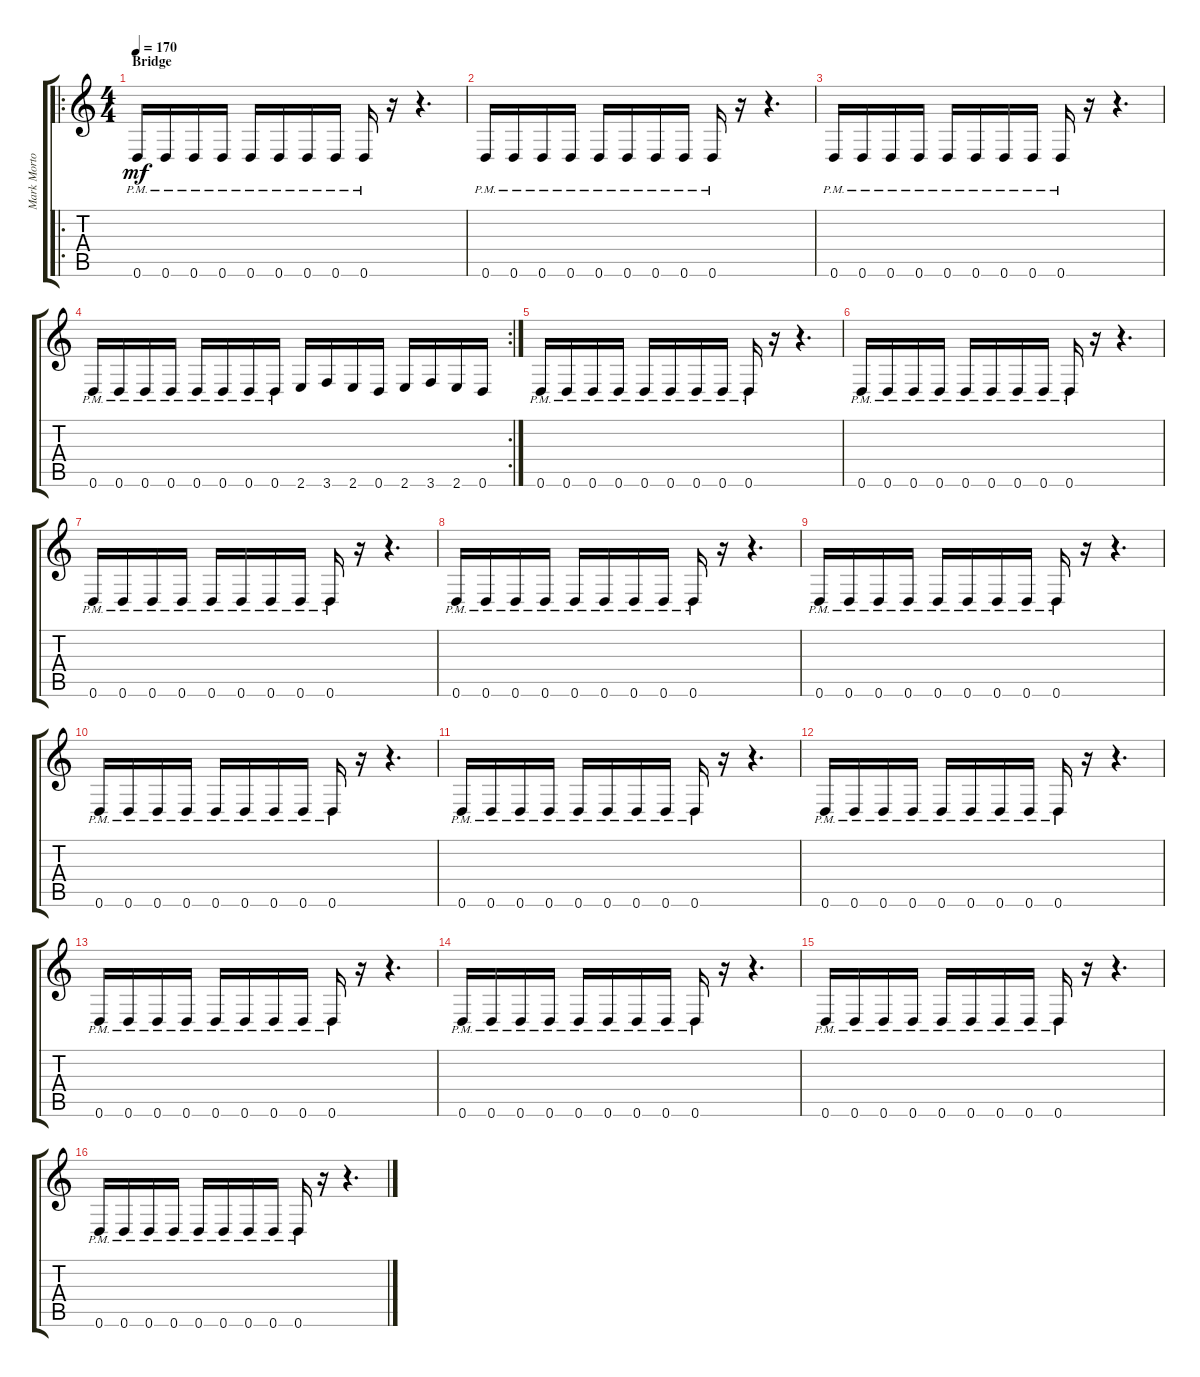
\track ("Mark Morton" "Mark Morto") {instrument distortionguitar}
\staff {score tabs}
\tuning (E4 B3 G3 D3 A2 D2) {hide}
\ro
\ts (4 4)
\section ("" "Bridge")
\tempo 170
\clef g2
\ks c
0.6{pm}.16{dy mf} 0.6{pm}.16 0.6{pm}.16 0.6{pm}.16 0.6{pm}.16 0.6{pm}.16 0.6{pm}.16 0.6{pm}.16 0.6{pm}.16 r.16 r.4{d} |
0.6{pm}.16 0.6{pm}.16 0.6{pm}.16 0.6{pm}.16 0.6{pm}.16 0.6{pm}.16 0.6{pm}.16 0.6{pm}.16 0.6{pm}.16 r.16 r.4{d} |
0.6{pm}.16 0.6{pm}.16 0.6{pm}.16 0.6{pm}.16 0.6{pm}.16 0.6{pm}.16 0.6{pm}.16 0.6{pm}.16 0.6{pm}.16 r.16 r.4{d} |
\rc 2
0.6{pm}.16 0.6{pm}.16 0.6{pm}.16 0.6{pm}.16 0.6{pm}.16 0.6{pm}.16 0.6{pm}.16 0.6{pm}.16 2.6.16 3.6.16 2.6.16 0.6.16 2.6.16 3.6.16 2.6.16 0.6.16 |
0.6{pm}.16 0.6{pm}.16 0.6{pm}.16 0.6{pm}.16 0.6{pm}.16 0.6{pm}.16 0.6{pm}.16 0.6{pm}.16 0.6{pm}.16 r.16 r.4{d} |
0.6{pm}.16 0.6{pm}.16 0.6{pm}.16 0.6{pm}.16 0.6{pm}.16 0.6{pm}.16 0.6{pm}.16 0.6{pm}.16 0.6{pm}.16 r.16 r.4{d} |
0.6{pm}.16 0.6{pm}.16 0.6{pm}.16 0.6{pm}.16 0.6{pm}.16 0.6{pm}.16 0.6{pm}.16 0.6{pm}.16 0.6{pm}.16 r.16 r.4{d} |
0.6{pm}.16 0.6{pm}.16 0.6{pm}.16 0.6{pm}.16 0.6{pm}.16 0.6{pm}.16 0.6{pm}.16 0.6{pm}.16 0.6{pm}.16 r.16 r.4{d} |
0.6{pm}.16 0.6{pm}.16 0.6{pm}.16 0.6{pm}.16 0.6{pm}.16 0.6{pm}.16 0.6{pm}.16 0.6{pm}.16 0.6{pm}.16 r.16 r.4{d} |
0.6{pm}.16 0.6{pm}.16 0.6{pm}.16 0.6{pm}.16 0.6{pm}.16 0.6{pm}.16 0.6{pm}.16 0.6{pm}.16 0.6{pm}.16 r.16 r.4{d} |
0.6{pm}.16 0.6{pm}.16 0.6{pm}.16 0.6{pm}.16 0.6{pm}.16 0.6{pm}.16 0.6{pm}.16 0.6{pm}.16 0.6{pm}.16 r.16 r.4{d} |
0.6{pm}.16 0.6{pm}.16 0.6{pm}.16 0.6{pm}.16 0.6{pm}.16 0.6{pm}.16 0.6{pm}.16 0.6{pm}.16 0.6{pm}.16 r.16 r.4{d} |
0.6{pm}.16 0.6{pm}.16 0.6{pm}.16 0.6{pm}.16 0.6{pm}.16 0.6{pm}.16 0.6{pm}.16 0.6{pm}.16 0.6{pm}.16 r.16 r.4{d} |
0.6{pm}.16 0.6{pm}.16 0.6{pm}.16 0.6{pm}.16 0.6{pm}.16 0.6{pm}.16 0.6{pm}.16 0.6{pm}.16 0.6{pm}.16 r.16 r.4{d} |
0.6{pm}.16 0.6{pm}.16 0.6{pm}.16 0.6{pm}.16 0.6{pm}.16 0.6{pm}.16 0.6{pm}.16 0.6{pm}.16 0.6{pm}.16 r.16 r.4{d} |
0.6{pm}.16 0.6{pm}.16 0.6{pm}.16 0.6{pm}.16 0.6{pm}.16 0.6{pm}.16 0.6{pm}.16 0.6{pm}.16 0.6{pm}.16 r.16 r.4{d}
